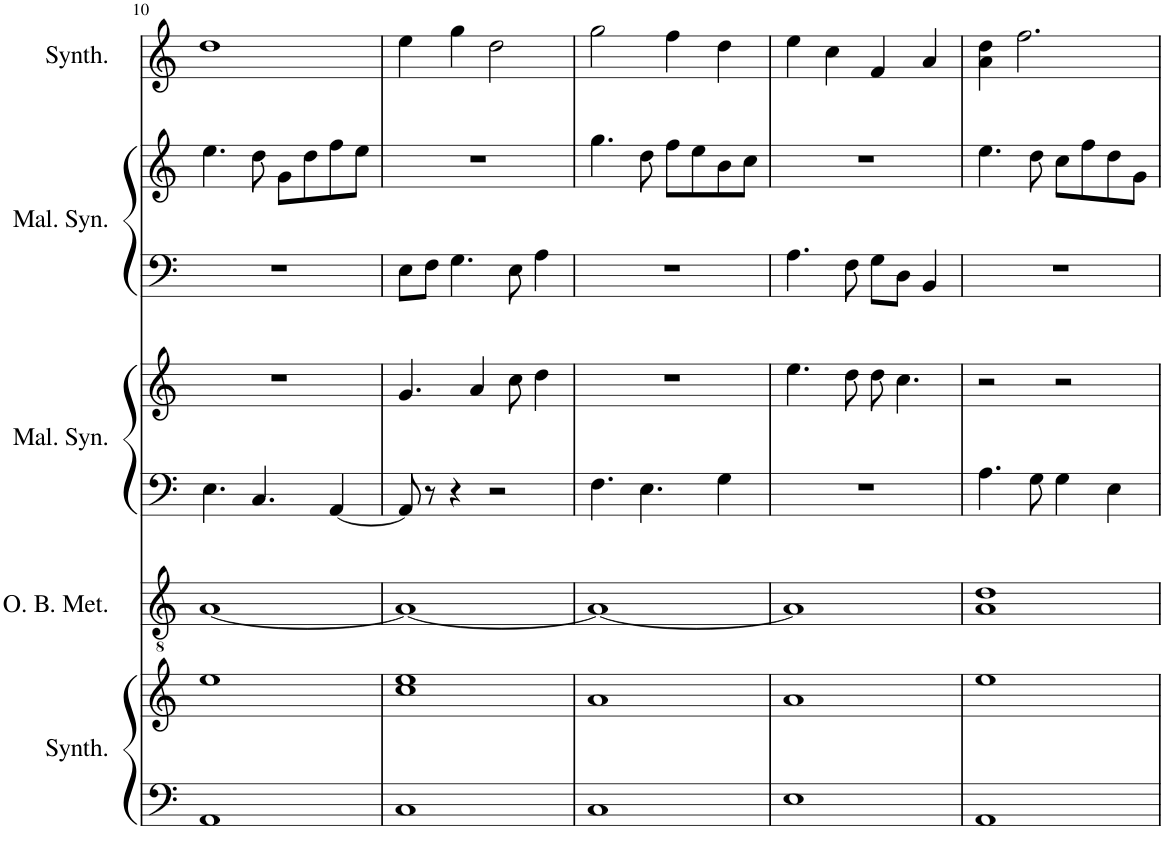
**kern	**kern	**kern	**kern	**kern	**kern	**kern	**kern
*part5	*part5	*part4	*part3	*part3	*part2	*part2	*part1
*staff8	*staff7	*staff6	*staff5	*staff4	*staff3	*staff2	*staff1
*I"New Age Synthesizer	*	*I"Orff Bass Metallophone	*I"Mallet Synthesizer	*	*I"Mallet Synthesizer	*	*I"Atmosphere Synthesizer
*I'Synth.	*	*I'O. B. Met.	*I'Mal. Syn.	*	*I'Mal. Syn.	*	*I'Synth.
!!LO:PB:g=z
*clefF4	*clefG2	*clefGv2	*clefF4	*clefG2	*clefF4	*clefG2	*clefG2
*k[]	*k[]	*k[]	*k[]	*k[]	*k[]	*k[]	*k[]
*M4/4	*M4/4	*M4/4	*M4/4	*M4/4	*M4/4	*M4/4	*M4/4
=10	=10	=10	=10	=10	=10	=10	=10
1AA	1ee	[1A	4.E\	1r	1r	4.ee\	1dd
.	.	.	4.C/	.	.	8dd\	.
.	.	.	.	.	.	8g\L	.
.	.	.	.	.	.	8dd\	.
.	.	.	[4AA/	.	.	8ff\	.
.	.	.	.	.	.	8ee\J	.
=11	=11	=11	=11	=11	=11	=11	=11
1C	1cc 1ee	1A_	8AA/]	4.g/	8E\L	1r	4ee\
.	.	.	8r	.	8F\J	.	.
.	.	.	4r	.	4.G\	.	4gg\
.	.	.	.	4a/	.	.	.
.	.	.	2r	.	.	.	2dd\
.	.	.	.	8cc\	8E\	.	.
.	.	.	.	4dd\	4A\	.	.
=12	=12	=12	=12	=12	=12	=12	=12
1C	1a	1A_	4.F\	1r	1r	4.gg\	2gg\
.	.	.	4.E\	.	.	8dd\	.
.	.	.	.	.	.	8ff\L	4ff\
.	.	.	.	.	.	8ee\	.
.	.	.	4G\	.	.	8b\	4dd\
.	.	.	.	.	.	8cc\J	.
=13	=13	=13	=13	=13	=13	=13	=13
1E	1a	1A]	1r	4.ee\	4.A\	1r	4ee\
.	.	.	.	.	.	.	4cc\
.	.	.	.	8dd\	8F\	.	.
.	.	.	.	8dd\	8G\L	.	4f/
.	.	.	.	4.cc\	8D\J	.	.
.	.	.	.	.	4BB/	.	4a/
=14	=14	=14	=14	=14	=14	=14	=14
1AA	1ee	1A 1d	4.A\	2r	1r	4.ee\	4a\ 4dd\
.	.	.	.	.	.	.	2.ff\
.	.	.	8G\	.	.	8dd\	.
.	.	.	4G\	2r	.	8cc\L	.
.	.	.	.	.	.	8ff\	.
.	.	.	4E\	.	.	8dd\	.
.	.	.	.	.	.	8g\J	.
=	=	=	=	=	=	=	=
*-	*-	*-	*-	*-	*-	*-	*-
